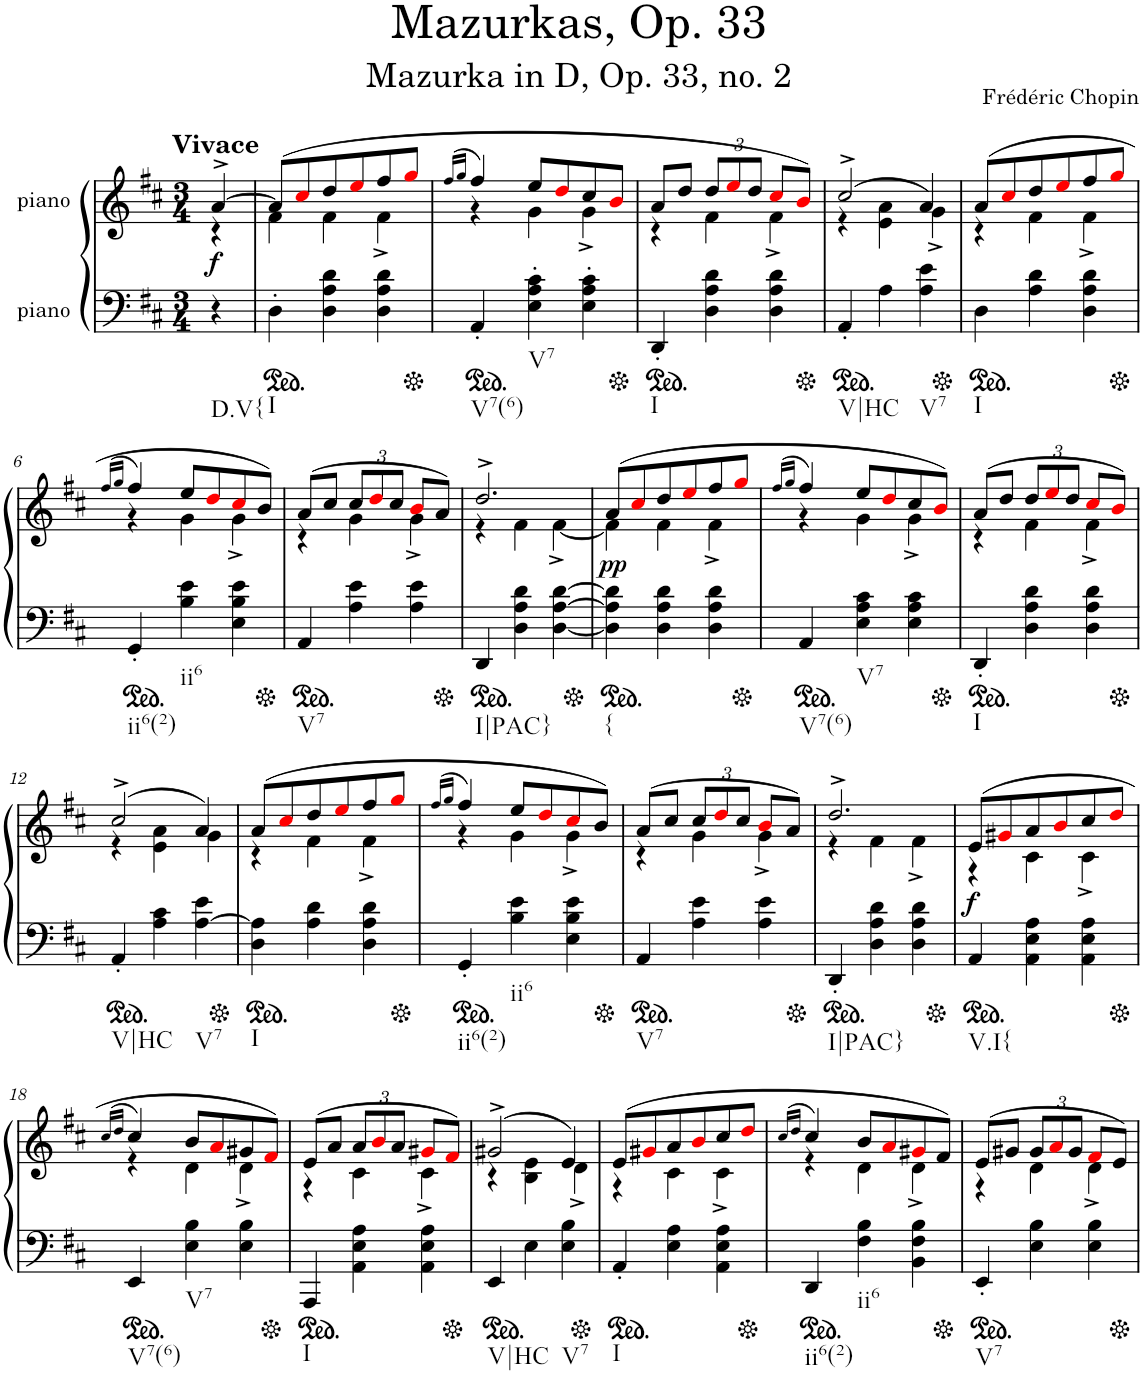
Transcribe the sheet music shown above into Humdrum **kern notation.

**kern	**kern	**dynam
*part2	*part1	*part1
*staff2	*staff1	*staff1
*I"piano	*I"piano	*
*I'Pno	*I'Pno	*
*clefF4	*clefG2	*
*k[f#c#]	*k[f#c#]	*
*D:	*D:	*
*M3/4	*M3/4	*
=	=	=
*	*^	*
!	!LO:TX:a:B:t=Vivace	!	!
!LO:TX:b:t=D.V{	!	!	!
!	!	!	!LO:DY:b
4r	[4a^/	4r	f
=1	=1	=1	=1
*ped	*	*	*
!LO:TX:b:t=I	!	!	!
4D'\	(8a/L]	4f#\	.
.	8cc#i/	.	.
4D\ 4A\ 4d\	8dd/	4f#\	.
.	8eei/	.	.
4D\ 4A\ 4d\	8ff#/	4f#^\	.
.	8ggi/J	.	.
=2	=2	=2	=2
.	(16qff#/LL	.	.
.	16qgg/JJ	.	.
*Xped	*	*	*
*ped	*	*	*
!LO:TX:b:t=V7(6)	!	!	!
4AA'/	4ff#/)	4r	.
!LO:TX:b:t=V7	!	!	!
4E\' 4A\' 4c#\'	8ee/L	4g\	.
.	8ddi/	.	.
4E\' 4A\' 4c#\'	8cc#/	4g^\	.
.	8bi/J	.	.
=3	=3	=3	=3
*Xped	*	*	*
*ped	*	*	*
!LO:TX:b:t=I	!	!	!
4DD'/	8a/L	4r	.
.	8dd/J	.	.
*	*Xbrackettup	*	*
4D\ 4A\ 4d\	12dd/L	4f#\	.
.	12eei/	.	.
.	12dd/J	.	.
4D\ 4A\ 4d\	8cc#i/L	4f#^\	.
.	8bi/J)	.	.
=4	=4	=4	=4
*Xped	*	*	*
*ped	*	*	*
!LO:TX:b:t=V|HC	!	!	!
4AA'/	(2cc#^/	4r	.
4A\	.	4e\ 4a\	.
!LO:TX:b:t=V7	!	!	!
4A\ 4e\	4a/)	4g^\	.
=5	=5	=5	=5
*Xped	*	*	*
*ped	*	*	*
!LO:TX:b:t=I	!	!	!
4D\	(8a/L	4r	.
.	8cc#i/	.	.
4A\ 4d\	8dd/	4f#\	.
.	8eei/	.	.
4D\ 4A\ 4d\	8ff#/	4f#^\	.
.	8ggi/J	.	.
!!LO:LB:g=z	!!
=6	=6	=6	=6
.	(16qff#/LL	.	.
.	16qgg/JJ	.	.
*Xped	*	*	*
*ped	*	*	*
!LO:TX:b:t=ii6(2)	!	!	!
4GG'/	4ff#/)	4r	.
!LO:TX:b:t=ii6	!	!	!
4B\ 4e\	8ee/L	4g\	.
.	8ddi/	.	.
4E\ 4B\ 4e\	8cc#i/	4g^\	.
.	8b/J)	.	.
=7	=7	=7	=7
*Xped	*	*	*
*ped	*	*	*
!LO:TX:b:t=V7	!	!	!
4AA/	(8a/L	4r	.
.	8cc#/J	.	.
4A\ 4e\	12cc#/L	4g\	.
.	12ddi/	.	.
.	12cc#/J	.	.
4A\ 4e\	8bi/L	4g^\	.
.	8a/J)	.	.
=8	=8	=8	=8
*Xped	*	*	*
*ped	*	*	*
!LO:TX:b:t=I|PAC}	!	!	!
4DD/	2.dd^/	4r	.
4D\ 4A\ 4d\	.	4f#\	.
[4D\ [4A\ [4d\	.	[4f#^\	.
=9	=9	=9	=9
*Xped	*	*	*
*ped	*	*	*
!LO:TX:b:t={	!	!	!
!	!	!	!LO:DY:b
4D\] 4A\] 4d\]	(8a/L	4f#\]	pp
.	8cc#i/	.	.
4D\ 4A\ 4d\	8dd/	4f#\	.
.	8eei/	.	.
4D\ 4A\ 4d\	8ff#/	4f#^\	.
.	8ggi/J	.	.
=10	=10	=10	=10
.	(16qff#/LL	.	.
.	16qgg/JJ	.	.
*Xped	*	*	*
*ped	*	*	*
!LO:TX:b:t=V7(6)	!	!	!
4AA/	4ff#/)	4r	.
!LO:TX:b:t=V7	!	!	!
4E\ 4A\ 4c#\	8ee/L	4g\	.
.	8ddi/	.	.
4E\ 4A\ 4c#\	8cc#/	4g^\	.
.	8bi/J)	.	.
=11	=11	=11	=11
*Xped	*	*	*
*ped	*	*	*
!LO:TX:b:t=I	!	!	!
4DD'/	(8a/L	4r	.
.	8dd/J	.	.
4D\ 4A\ 4d\	12dd/L	4f#\	.
.	12eei/	.	.
.	12dd/J	.	.
4D\ 4A\ 4d\	8cc#i/L	4f#^\	.
.	8bi/J)	.	.
!!LO:LB:g=z	!!
=12	=12	=12	=12
*Xped	*	*	*
*ped	*	*	*
!LO:TX:b:t=V|HC	!	!	!
4AA'/	(2cc#^/	4r	.
4A\ 4c#\	.	4e\ 4a\	.
!LO:TX:b:t=V7	!	!	!
[>4A\ 4e\	4a/)	4g\	.
=13	=13	=13	=13
*Xped	*	*	*
*ped	*	*	*
!LO:TX:b:t=I	!	!	!
4D\ 4A\]	(8a/L	4r	.
.	8cc#i/	.	.
4A\ 4d\	8dd/	4f#\	.
.	8eei/	.	.
4D\ 4A\ 4d\	8ff#/	4f#^\	.
.	8ggi/J	.	.
=14	=14	=14	=14
.	(16qff#/LL	.	.
.	16qgg/JJ	.	.
*Xped	*	*	*
*ped	*	*	*
!LO:TX:b:t=ii6(2)	!	!	!
4GG'/	4ff#/)	4r	.
!LO:TX:b:t=ii6	!	!	!
4B\ 4e\	8ee/L	4g\	.
.	8ddi/	.	.
4E\ 4B\ 4e\	8cc#i/	4g^\	.
.	8b/J)	.	.
=15	=15	=15	=15
*Xped	*	*	*
*ped	*	*	*
!LO:TX:b:t=V7	!	!	!
4AA/	(8a/L	4r	.
.	8cc#/J	.	.
4A\ 4e\	12cc#/L	4g\	.
.	12ddi/	.	.
.	12cc#/J	.	.
4A\ 4e\	8bi/L	4g^\	.
.	8a/J)	.	.
=16	=16	=16	=16
*Xped	*	*	*
*ped	*	*	*
!LO:TX:b:t=I|PAC}	!	!	!
4DD'/	2.dd^/	4r	.
4D\ 4A\ 4d\	.	4f#\	.
4D\ 4A\ 4d\	.	4f#^\	.
=17	=17	=17	=17
*Xped	*	*	*
*ped	*	*	*
!LO:TX:b:t=V.I{	!	!	!
!	!	!	!LO:DY:b
4AA/	(8e/L	4r	f
.	8g#Xi/	.	.
4AA\ 4E\ 4A\	8a/	4c#\	.
.	8bi/	.	.
4AA\ 4E\ 4A\	8cc#/	4c#^\	.
.	8ddi/J	.	.
!!LO:LB:g=z	!!
=18	=18	=18	=18
.	(16qcc#/LL	.	.
.	16qdd/JJ	.	.
*Xped	*	*	*
*ped	*	*	*
!LO:TX:b:t=V7(6)	!	!	!
4EE/	4cc#/)	4r	.
!LO:TX:b:t=V7	!	!	!
4E\ 4B\	8b/L	4d\	.
.	8ai/	.	.
4E\ 4B\	8g#X/	4d^\	.
.	8f#i/J)	.	.
=19	=19	=19	=19
*Xped	*	*	*
*ped	*	*	*
!LO:TX:b:t=I	!	!	!
4AAA/	(8e/L	4r	.
.	8a/J	.	.
4AA\ 4E\ 4A\	12a/L	4c#\	.
.	12bi/	.	.
.	12a/J	.	.
4AA\ 4E\ 4A\	8g#Xi/L	4c#^\	.
.	8f#i/J)	.	.
=20	=20	=20	=20
*Xped	*	*	*
*ped	*	*	*
!LO:TX:b:t=V|HC	!	!	!
4EE/	(2g#X^/	4r	.
4E\	.	4B\ 4e\	.
!LO:TX:b:t=V7	!	!	!
4E\ 4B\	4e/)	4d^\	.
=21	=21	=21	=21
*Xped	*	*	*
*ped	*	*	*
!LO:TX:b:t=I	!	!	!
4AA'/	(8e/L	4r	.
.	8g#Xi/	.	.
4E\ 4A\	8a/	4c#\	.
.	8bi/	.	.
4AA\ 4E\ 4A\	8cc#/	4c#^\	.
.	8ddi/J	.	.
=22	=22	=22	=22
.	(16qcc#/LL	.	.
.	16qdd/JJ	.	.
*Xped	*	*	*
*ped	*	*	*
!LO:TX:b:t=ii6(2)	!	!	!
4DD/	4cc#/)	4r	.
!LO:TX:b:t=ii6	!	!	!
4F#\ 4B\	8b/L	4d\	.
.	8ai/	.	.
4BB\ 4F#\ 4B\	8g#Xi/	4d^\	.
.	8f#/J)	.	.
=23	=23	=23	=23
*Xped	*	*	*
*ped	*	*	*
!LO:TX:b:t=V7	!	!	!
4EE'/	(8e/L	4r	.
.	8g#X/J	.	.
4E\ 4B\	12g#/L	4d\	.
.	12ai/	.	.
.	12g#/J	.	.
4E\ 4B\	8f#i/L	4d^\	.
.	8e/J)	.	.
*	*v	*v	*
*Xped	*	*
=	=	=
*-	*-	*-
